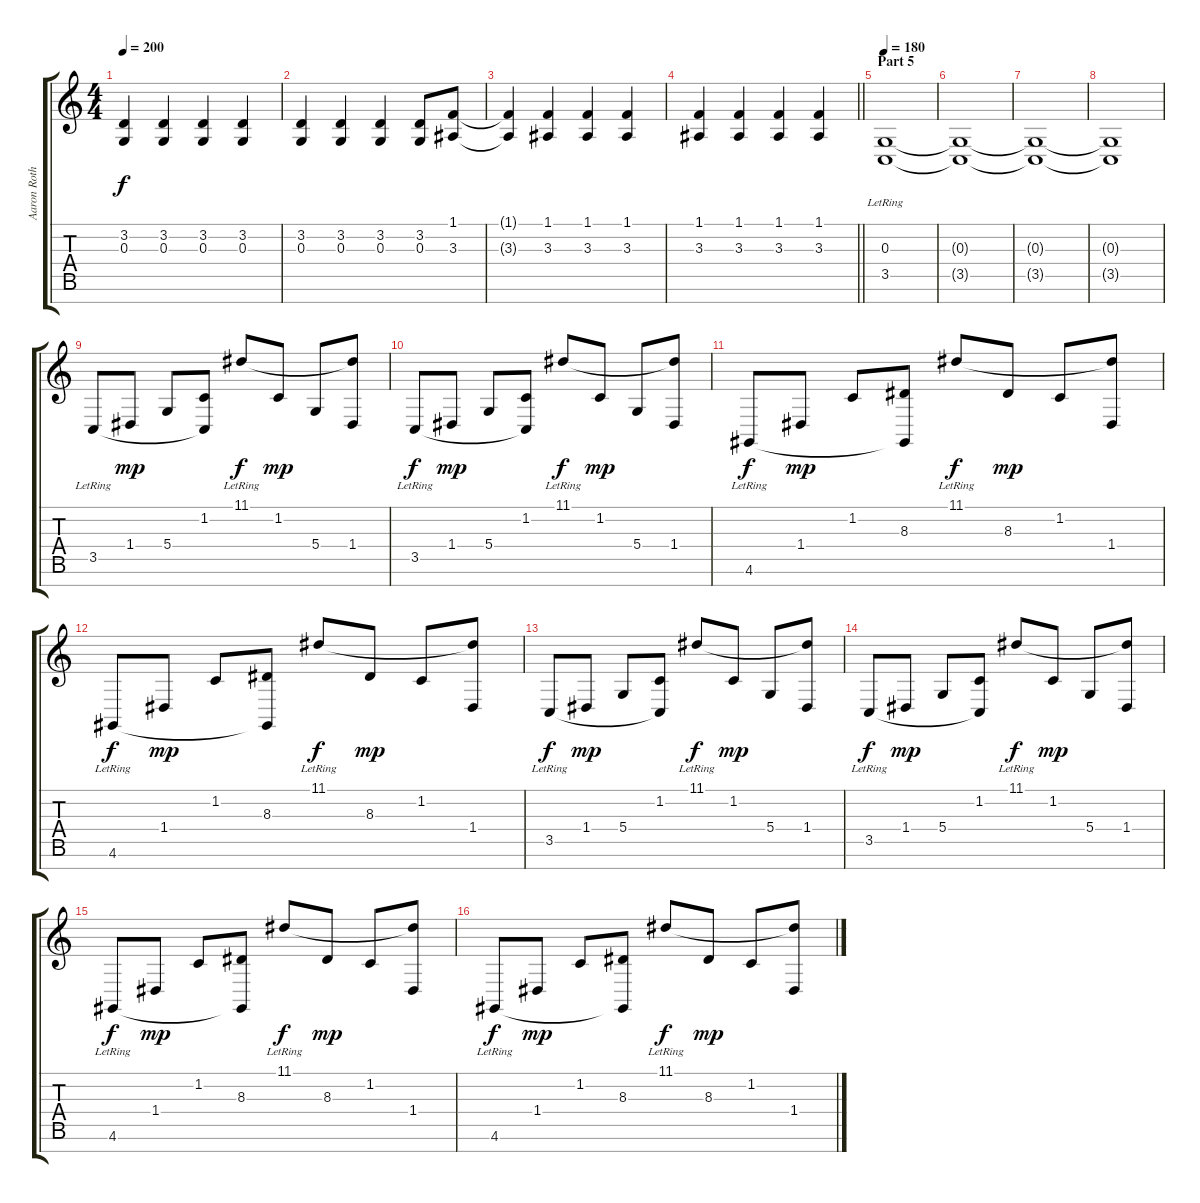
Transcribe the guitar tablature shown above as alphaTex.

\track ("Aaron Rothe" "Aaron Roth") {instrument acousticgrandpiano}
\staff {score tabs}
\tuning (E4 B3 G3 D3 A2 E2 B1) {hide}
\ts (4 4)
\tempo 200
\clef g2
\ks c
(3.2{t} 0.3{t}).4{dy f} (3.2 0.3).4 (3.2 0.3).4 (3.2 0.3).4 |
(3.2 0.3).4 (3.2 0.3).4 (3.2 0.3).4 (3.2 0.3).8 (1.1 3.3).8 |
(1.1{t} 3.3{t}).4 (1.1 3.3).4 (1.1 3.3).4 (1.1 3.3).4 |
\barLineRight lightlight
(1.1 3.3).4 (1.1 3.3).4 (1.1 3.3).4 (1.1 3.3).4 |
\section ("" "Part 5")
\tempo 180
(0.3{lr} 3.5{lr}).1{volume 8} |
(0.3{t} 3.5{t}).1 |
(0.3{t} 3.5{t}).1 |
(0.3{t} 3.5{t}).1 |
3.5{lr}.8{volume 16} 1.4.8{dy mp} 5.4.8 (1.2 3.5{t}).8 11.1{lr}.8{dy f} 1.2.8{dy mp} 5.4.8 (11.1{t} 1.4).8 |
3.5{lr}.8{dy f} 1.4.8{dy mp} 5.4.8 (1.2 3.5{t}).8 11.1{lr}.8{dy f} 1.2.8{dy mp} 5.4.8 (11.1{t} 1.4).8 |
4.6{lr}.8{dy f} 1.4.8{dy mp} 1.2.8 (8.3 4.6{t}).8 11.1{lr}.8{dy f} 8.3.8{dy mp} 1.2.8 (11.1{t} 1.4).8 |
4.6{lr}.8{dy f} 1.4.8{dy mp} 1.2.8 (8.3 4.6{t}).8 11.1{lr}.8{dy f} 8.3.8{dy mp} 1.2.8 (11.1{t} 1.4).8 |
3.5{lr}.8{dy f} 1.4.8{dy mp} 5.4.8 (1.2 3.5{t}).8 11.1{lr}.8{dy f} 1.2.8{dy mp} 5.4.8 (11.1{t} 1.4).8 |
3.5{lr}.8{dy f} 1.4.8{dy mp} 5.4.8 (1.2 3.5{t}).8 11.1{lr}.8{dy f} 1.2.8{dy mp} 5.4.8 (11.1{t} 1.4).8 |
4.6{lr}.8{dy f} 1.4.8{dy mp} 1.2.8 (8.3 4.6{t}).8 11.1{lr}.8{dy f} 8.3.8{dy mp} 1.2.8 (11.1{t} 1.4).8 |
4.6{lr}.8{dy f} 1.4.8{dy mp} 1.2.8 (8.3 4.6{t}).8 11.1{lr}.8{dy f} 8.3.8{dy mp} 1.2.8 (11.1{t} 1.4).8
